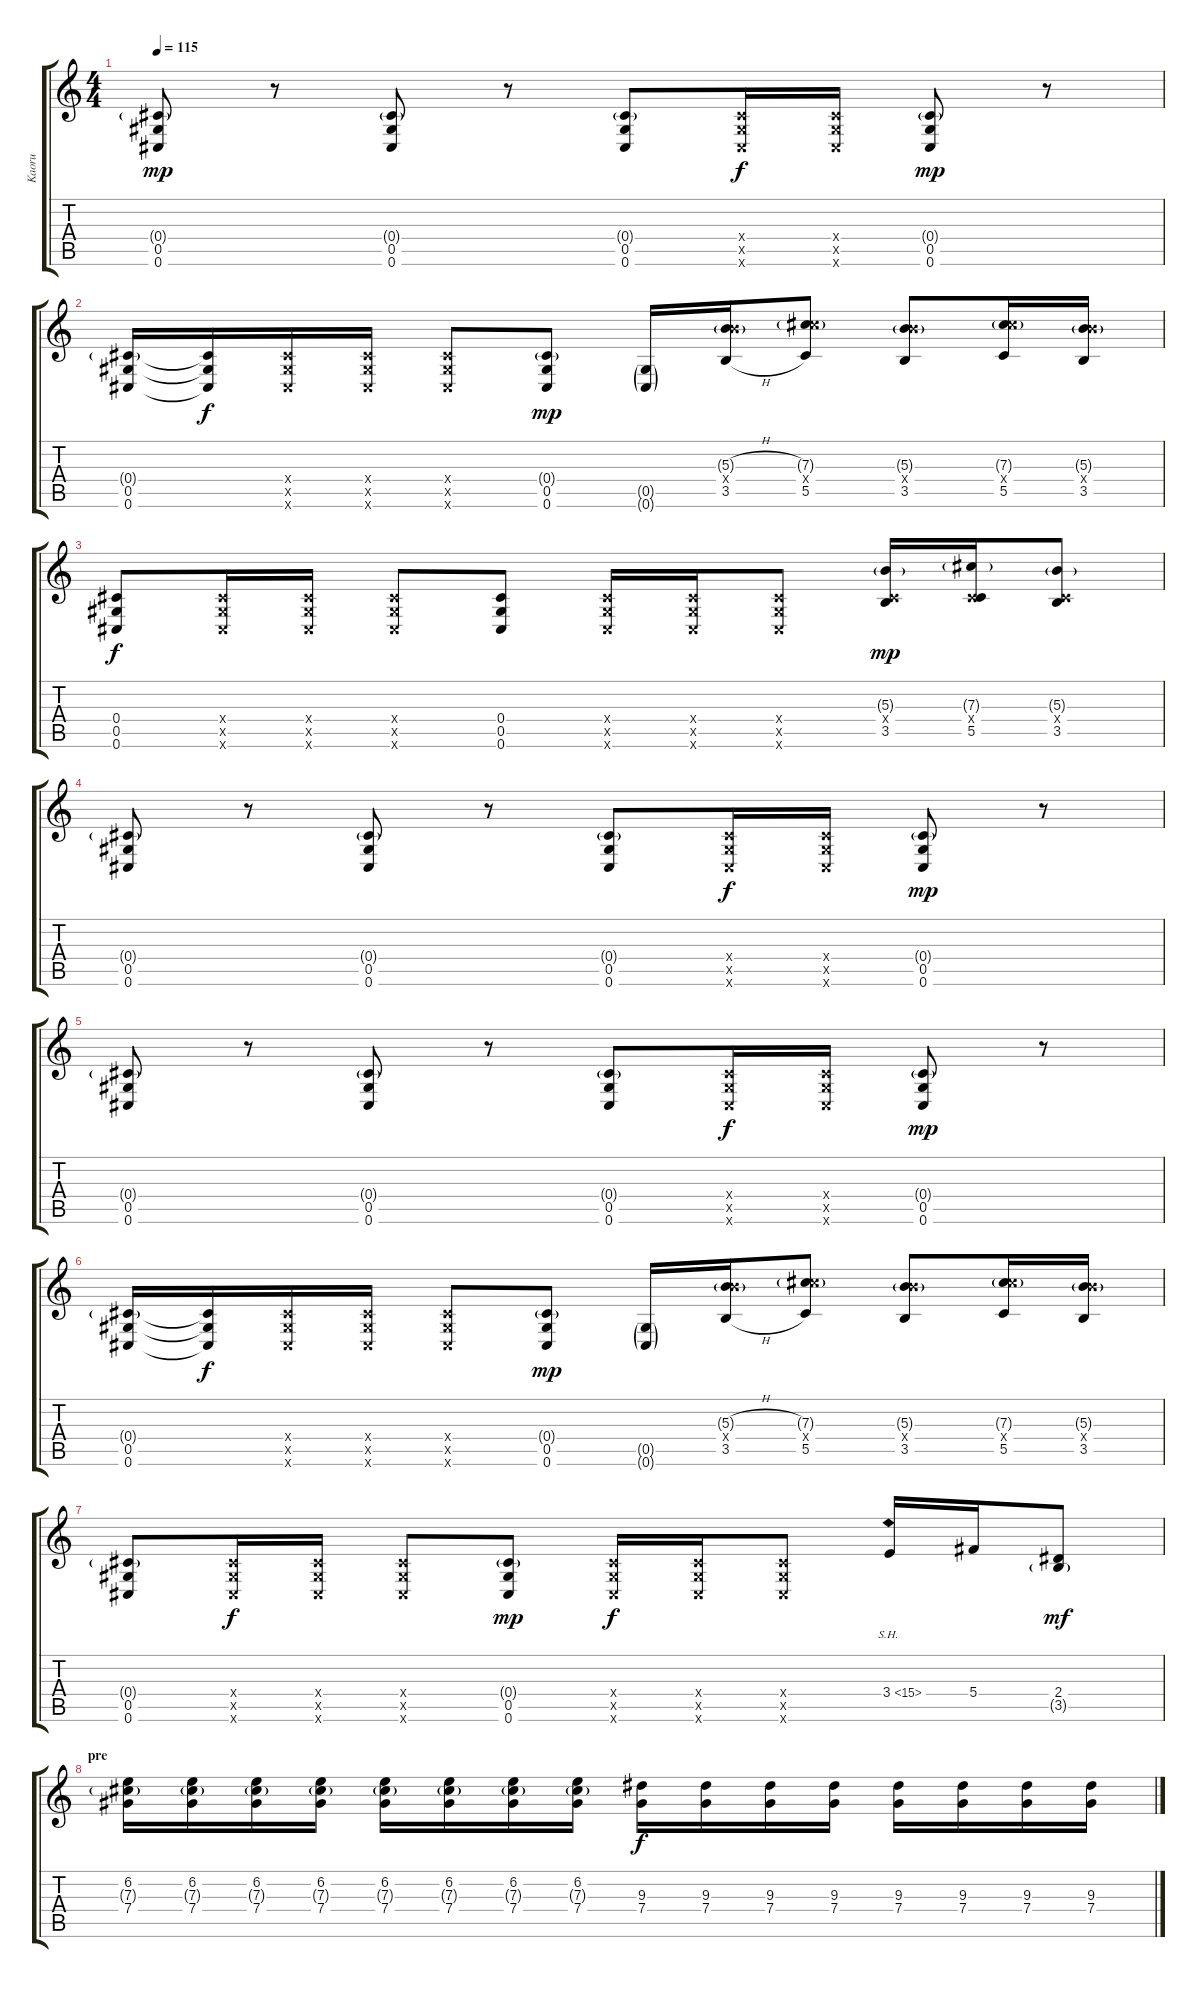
\track ("Kaoru" "Kaoru") {instrument overdrivenguitar}
\staff {score tabs}
\tuning (Eb4 Bb3 Gb3 Db3 Ab2 Db2) {hide}
\ts (4 4)
\tempo 115
\clef g2
\ks c
(0.4{g} 0.5 0.6).8{dy mp} r.8 (0.4{g} 0.5 0.6).8 r.8 (0.4{g} 0.5 0.6).8 (0.4{x} 0.5{x} 0.6{x}).16{dy f} (0.4{x} 0.5{x} 0.6{x}).16 (0.4{g} 0.5 0.6).8{dy mp} r.8 |
(0.4{g} 0.5 0.6).16 (0.4{t} 0.5{t} 0.6{t}).16{dy f} (0.4{x} 0.5{x} 0.6{x}).16 (0.4{x} 0.5{x} 0.6{x}).16 (0.4{x} 0.5{x} 0.6{x}).8 (0.4{g} 0.5 0.6).8{dy mp} (0.5{g} 0.6{g}).16 (5.3{h g} 10.4{x} 3.5{h}).16 (7.3{g} 12.4{x} 5.5).8 (5.3{g} 10.4{x} 3.5).8 (7.3{g} 12.4{x} 5.5).16 (5.3{g} 10.4{x} 3.5).16 |
(0.4 0.5 0.6).8{dy f} (0.4{x} 0.5{x} 0.6{x}).16 (0.4{x} 0.5{x} 0.6{x}).16 (0.4{x} 0.5{x} 0.6{x}).8 (0.4 0.5 0.6).8 (0.4{x} 0.5{x} 0.6{x}).16 (0.4{x} 0.5{x} 0.6{x}).16 (0.4{x} 0.5{x} 0.6{x}).8 (5.3{g} 0.4{x} 3.5).16{dy mp} (7.3{g} 0.4{x} 5.5).16 (5.3{g} 0.4{x} 3.5).8 |
(0.4{g} 0.5 0.6).8 r.8 (0.4{g} 0.5 0.6).8 r.8 (0.4{g} 0.5 0.6).8 (0.4{x} 0.5{x} 0.6{x}).16{dy f} (0.4{x} 0.5{x} 0.6{x}).16 (0.4{g} 0.5 0.6).8{dy mp} r.8 |
(0.4{g} 0.5 0.6).8 r.8 (0.4{g} 0.5 0.6).8 r.8 (0.4{g} 0.5 0.6).8 (0.4{x} 0.5{x} 0.6{x}).16{dy f} (0.4{x} 0.5{x} 0.6{x}).16 (0.4{g} 0.5 0.6).8{dy mp} r.8 |
(0.4{g} 0.5 0.6).16 (0.4{t} 0.5{t} 0.6{t}).16{dy f} (0.4{x} 0.5{x} 0.6{x}).16 (0.4{x} 0.5{x} 0.6{x}).16 (0.4{x} 0.5{x} 0.6{x}).8 (0.4{g} 0.5 0.6).8{dy mp} (0.5{g} 0.6{g}).16 (5.3{h g} 10.4{x} 3.5{h}).16 (7.3{g} 12.4{x} 5.5).8 (5.3{g} 10.4{x} 3.5).8 (7.3{g} 12.4{x} 5.5).16 (5.3{g} 10.4{x} 3.5).16 |
(0.4{g} 0.5 0.6).8 (0.4{x} 0.5{x} 0.6{x}).16{dy f} (0.4{x} 0.5{x} 0.6{x}).16 (0.4{x} 0.5{x} 0.6{x}).8 (0.4{g} 0.5 0.6).8{dy mp} (0.4{x} 0.5{x} 0.6{x}).16{dy f} (0.4{x} 0.5{x} 0.6{x}).16 (0.4{x} 0.5{x} 0.6{x}).8 3.4{sh 12}.16 5.4.16 (2.4 3.5{g}).8{dy mf} |
\section ("" "pre")
(6.2 7.3{g} 7.4).16{volume 10} (6.2 7.3{g} 7.4).16 (6.2 7.3{g} 7.4).16 (6.2 7.3{g} 7.4).16 (6.2 7.3{g} 7.4).16 (6.2 7.3{g} 7.4).16 (6.2 7.3{g} 7.4).16 (6.2 7.3{g} 7.4).16 (9.3 7.4).16{dy f} (9.3 7.4).16 (9.3 7.4).16 (9.3 7.4).16 (9.3 7.4).16 (9.3 7.4).16 (9.3 7.4).16 (9.3 7.4).16
